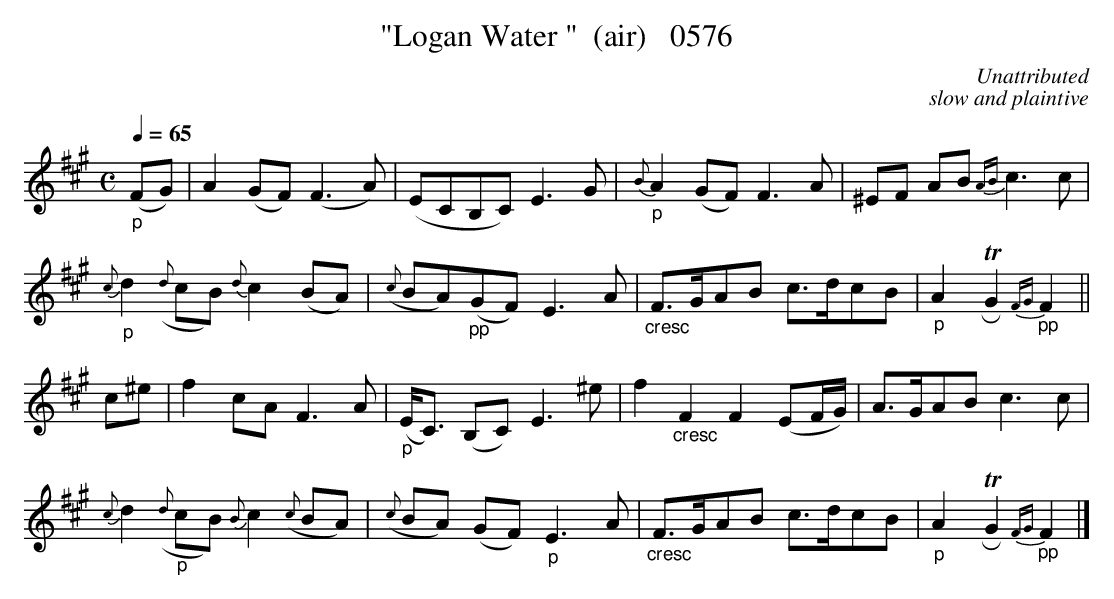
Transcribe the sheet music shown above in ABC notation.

X:1
T:"Logan Water "  (air)   0576
C:Unattributed
C:slow and plaintive
Q:1/4=65
BRENNAN June 2003 (HTTP://WWW.SOSYOURMOM.COM)
M:C
L:1/8
K:A
"_p"(FG)|A2(GF) (F3A)|(ECB,C) E3G|"_p"{B}A2(GF) F3A|^EF AB {AB}c3c|
"_p"{c}d2({d}cB) {d}c2(BA)|({c}BA)"_pp"(GF) E3A|"_cresc"F3/2G/2AB c3/2d/2cB|"_p"A2TRG2 "_pp"{FG}F2||
c^e|f2cA F3A|"_p"(E/2C3/2) (B,C) E3^e|f2 "_cresc"F2F2(EF/2G/2)|A3/2G/2AB c3c|
{c}d2 "_p"({d}cB) {B}c2({c}BA)|({c}BA) (GF) "_p"E3A|"_cresc"F3/2G/2AB c3/2d/2cB|"_p"A2TRG2 "_pp"{FG}F2|]
